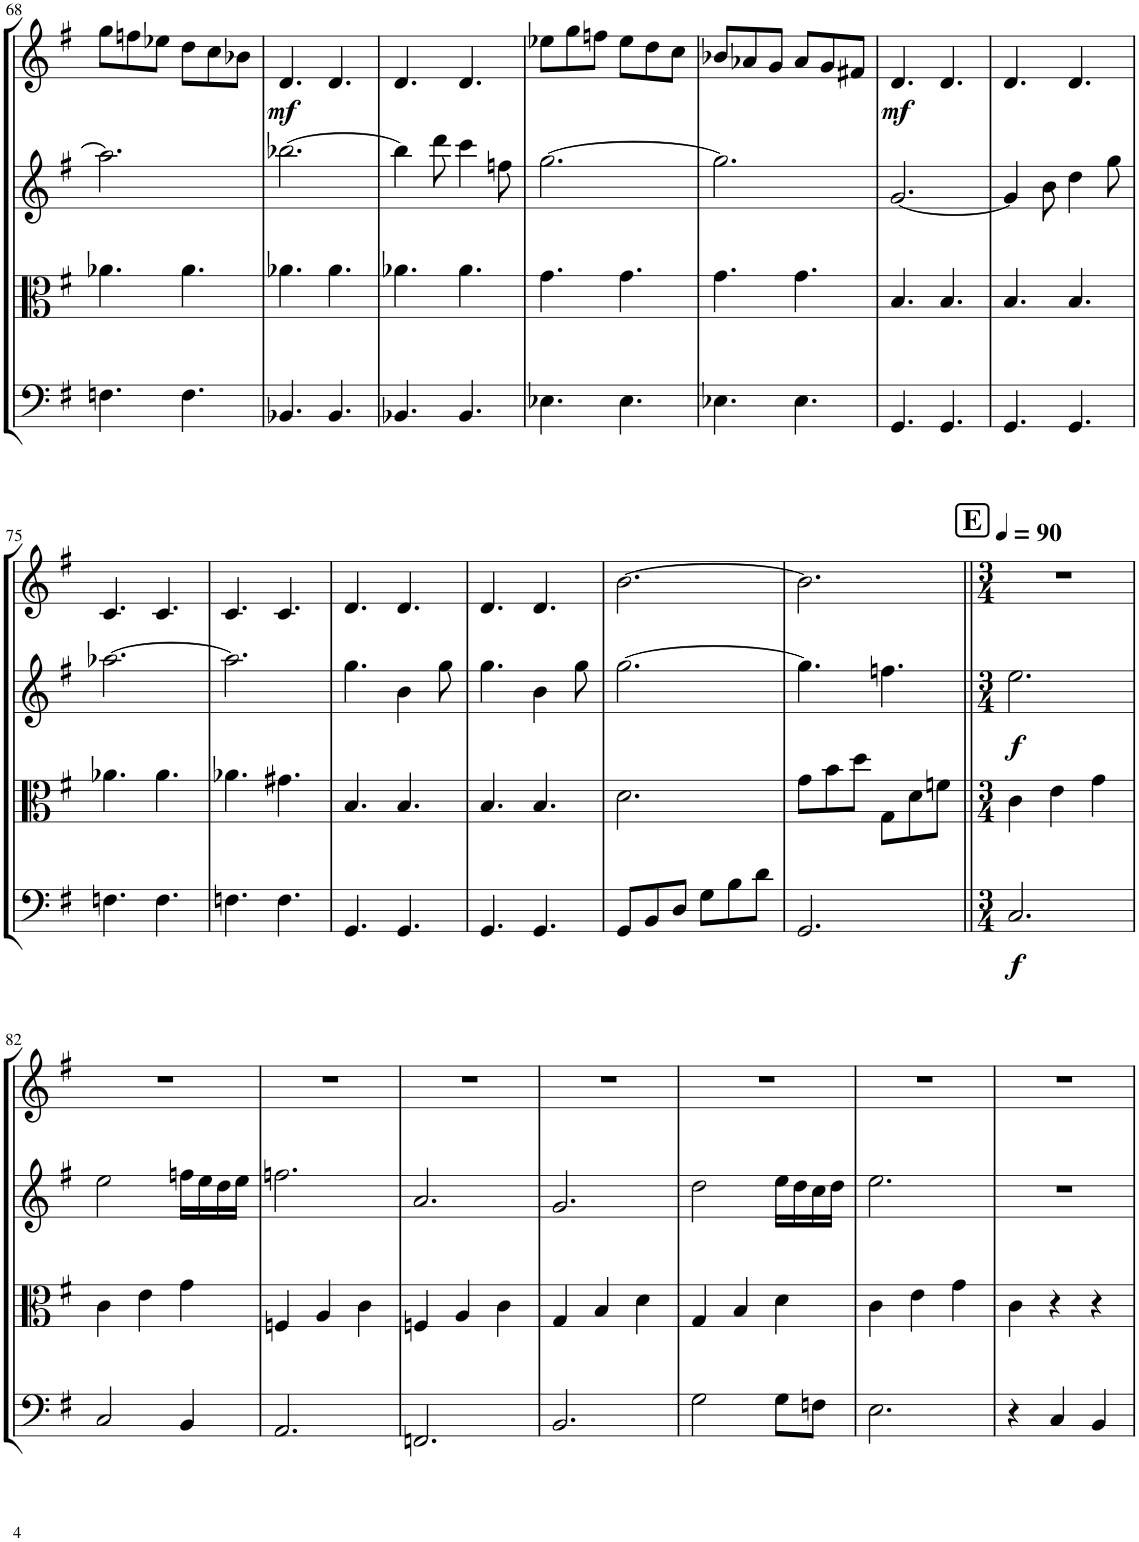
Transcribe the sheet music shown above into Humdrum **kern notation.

**kern	**dynam	**kern	**kern	**dynam	**kern	**dynam
*part4	*part4	*part3	*part2	*part2	*part1	*part1
*staff4	*staff4	*staff3	*staff2	*staff2	*staff1	*staff1
*I"Violoncello	*	*I"Viola	*I"Violin II	*	*I"Violin I	*
*I'Vc	*	*I'Vla	*I'Vln	*	*I'Vln	*
!!LO:PB:g=z
*clefF4	*	*clefC3	*clefG2	*	*clefG2	*
*k[f#]	*	*k[f#]	*k[f#]	*	*k[f#]	*
*M6/8	*	*M6/8	*M6/8	*	*M6/8	*
=68	=68	=68	=68	=68	=68	=68
4.Fn\	.	4.a-X\	2.aa-\]	.	8gg\L	.
.	.	.	.	.	8ffn\	.
.	.	.	.	.	8ee-X\J	.
4.F\	.	4.a-\	.	.	8dd\L	.
.	.	.	.	.	8cc\	.
.	.	.	.	.	8b-X\J	.
=69	=69	=69	=69	=69	=69	=69
!	!	!	!	!	!	!LO:DY:b
4.BB-X/	.	4.a-X\	[2.bb-X\	.	4.d/	mf
4.BB-/	.	4.a-\	.	.	4.d/	.
=70	=70	=70	=70	=70	=70	=70
4.BB-X/	.	4.a-X\	4bb-\]	.	4.d/	.
.	.	.	8ddd\	.	.	.
4.BB-/	.	4.a-\	4ccc\	.	4.d/	.
.	.	.	8ffn\	.	.	.
=71	=71	=71	=71	=71	=71	=71
4.E-X\	.	4.g\	[2.gg\	.	8ee-X\L	.
.	.	.	.	.	8gg\	.
.	.	.	.	.	8ffn\J	.
4.E-\	.	4.g\	.	.	8ee-\L	.
.	.	.	.	.	8dd\	.
.	.	.	.	.	8cc\J	.
=72	=72	=72	=72	=72	=72	=72
4.E-X\	.	4.g\	2.gg\]	.	8b-X/L	.
.	.	.	.	.	8a-X/	.
.	.	.	.	.	8g/J	.
4.E-\	.	4.g\	.	.	8a-/L	.
.	.	.	.	.	8g/	.
.	.	.	.	.	8f#X/J	.
=73	=73	=73	=73	=73	=73	=73
!	!	!	!	!	!	!LO:DY:b
4.GG/	.	4.B/	[2.g/	.	4.d/	mf
4.GG/	.	4.B/	.	.	4.d/	.
=74	=74	=74	=74	=74	=74	=74
4.GG/	.	4.B/	4g/]	.	4.d/	.
.	.	.	8b\	.	.	.
4.GG/	.	4.B/	4dd\	.	4.d/	.
.	.	.	8gg\	.	.	.
!!LO:LB:g=z
=75	=75	=75	=75	=75	=75	=75
4.Fn\	.	4.a-X\	[2.aa-X\	.	4.c/	.
4.F\	.	4.a-\	.	.	4.c/	.
=76	=76	=76	=76	=76	=76	=76
4.Fn\	.	4.a-X\	2.aa-\]	.	4.c/	.
4.F\	.	4.g#X\	.	.	4.c/	.
=77	=77	=77	=77	=77	=77	=77
4.GG/	.	4.B/	4.gg\	.	4.d/	.
4.GG/	.	4.B/	4b\	.	4.d/	.
.	.	.	8gg\	.	.	.
=78	=78	=78	=78	=78	=78	=78
4.GG/	.	4.B/	4.gg\	.	4.d/	.
4.GG/	.	4.B/	4b\	.	4.d/	.
.	.	.	8gg\	.	.	.
=79	=79	=79	=79	=79	=79	=79
8GG/L	.	2.d\	[2.gg\	.	[2.b\	.
8BB/	.	.	.	.	.	.
8D/J	.	.	.	.	.	.
8G\L	.	.	.	.	.	.
8B\	.	.	.	.	.	.
8d\J	.	.	.	.	.	.
=80	=80	=80	=80	=80	=80	=80
2.GG/	.	8g\L	4.gg\]	.	2.b\]	.
.	.	8b\	.	.	.	.
.	.	8dd\J	.	.	.	.
.	.	8G\L	4.ffn\	.	.	.
.	.	8d\	.	.	.	.
.	.	8fn\J	.	.	.	.
=81||	=81||	=81||	=81||	=81||	=81||	=81||
!!LO:REH:place=s1:a:B:cj:fs=14:t=E
*M3/4	*	*M3/4	*M3/4	*	*M3/4	*
*	*	*	*	*	*MM90	*
!	!LO:DY:b	!	!	!LO:DY:b	!	!
2.C/	f	4c\	2.ee\	f	2.r	.
.	.	4e\	.	.	.	.
.	.	4g\	.	.	.	.
!!LO:LB:g=z
=82	=82	=82	=82	=82	=82	=82
2C/	.	4c\	2ee\	.	2.r	.
.	.	4e\	.	.	.	.
4BB/	.	4g\	16ffn\LL	.	.	.
.	.	.	16ee\	.	.	.
.	.	.	16dd\	.	.	.
.	.	.	16ee\JJ	.	.	.
=83	=83	=83	=83	=83	=83	=83
2.AA/	.	4Fn/	2.ffn\	.	2.r	.
.	.	4A/	.	.	.	.
.	.	4c\	.	.	.	.
=84	=84	=84	=84	=84	=84	=84
2.FFn/	.	4Fn/	2.a/	.	2.r	.
.	.	4A/	.	.	.	.
.	.	4c\	.	.	.	.
=85	=85	=85	=85	=85	=85	=85
2.BB/	.	4G/	2.g/	.	2.r	.
.	.	4B/	.	.	.	.
.	.	4d\	.	.	.	.
=86	=86	=86	=86	=86	=86	=86
2G\	.	4G/	2dd\	.	2.r	.
.	.	4B/	.	.	.	.
8G\L	.	4d\	16ee\LL	.	.	.
.	.	.	16dd\	.	.	.
8Fn\J	.	.	16cc\	.	.	.
.	.	.	16dd\JJ	.	.	.
=87	=87	=87	=87	=87	=87	=87
2.E\	.	4c\	2.ee\	.	2.r	.
.	.	4e\	.	.	.	.
.	.	4g\	.	.	.	.
=88	=88	=88	=88	=88	=88	=88
4r	.	4c\	2.r	.	2.r	.
4C/	.	4r	.	.	.	.
4BB/	.	4r	.	.	.	.
=	=	=	=	=	=	=
*-	*-	*-	*-	*-	*-	*-
